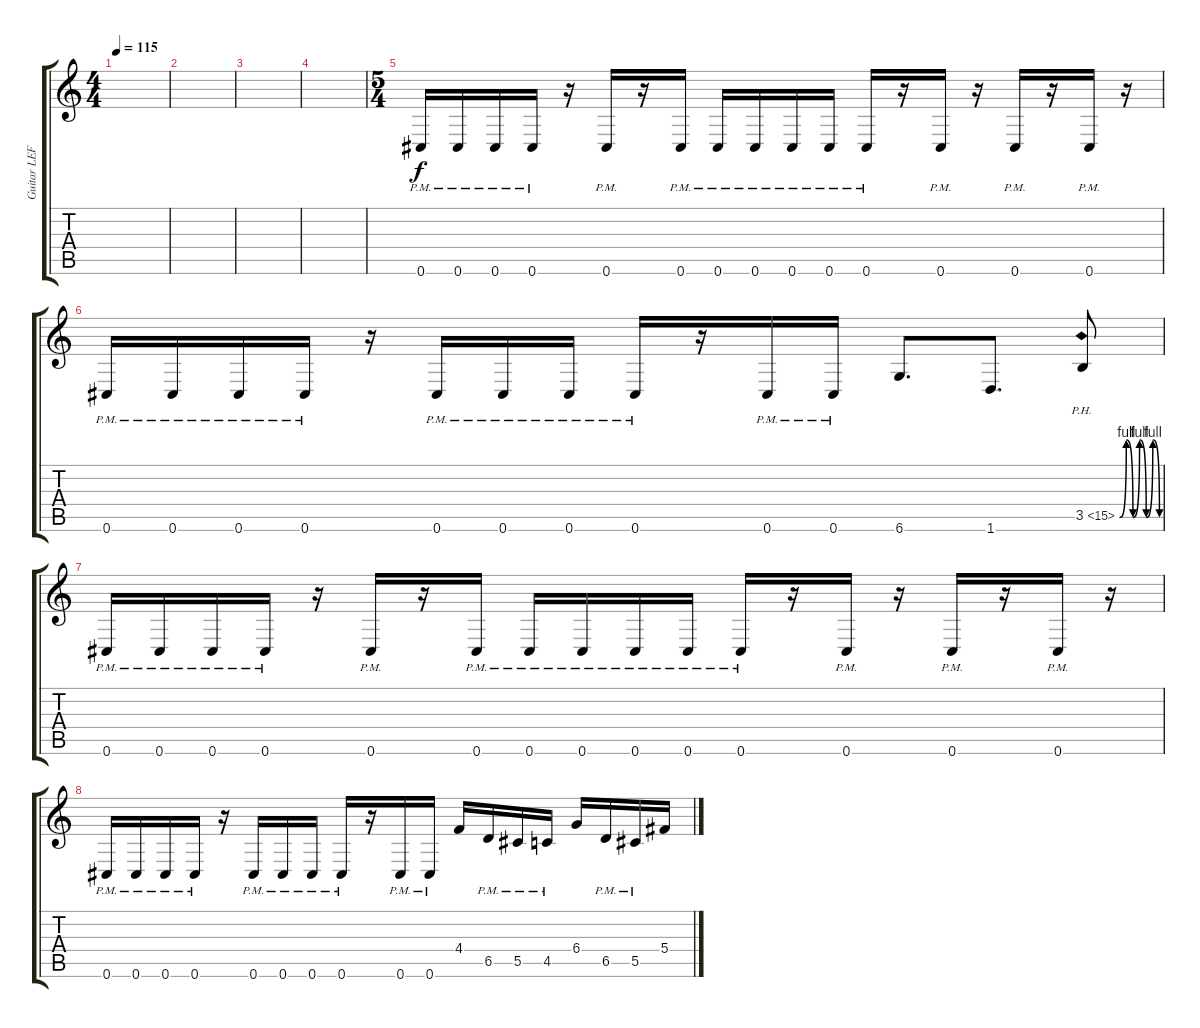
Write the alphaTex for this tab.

\track ("Guitar LEFT" "Guitar LEF") {instrument distortionguitar}
\staff {score tabs}
\tuning (Eb4 Bb3 Gb3 Db3 Ab2 Db2) {hide}
\ts (4 4)
\tempo 115
\clef g2
\ks c
|
|
|
|
\ts (5 4)
0.6{pm}.16 0.6{pm}.16 0.6{pm}.16 0.6{pm}.16 r.16 0.6{pm}.16 r.16 0.6{pm}.16 0.6{pm}.16 0.6{pm}.16 0.6{pm}.16 0.6{pm}.16 0.6{pm}.16 r.16 0.6{pm}.16 r.16 0.6{pm}.16 r.16 0.6{pm}.16 r.16 |
0.6{pm}.16 0.6{pm}.16 0.6{pm}.16 0.6{pm}.16 r.16 0.6{pm}.16 0.6{pm}.16 0.6{pm}.16 0.6{pm}.16 r.16 0.6{pm}.16 0.6{pm}.16 6.6.8{d} 1.6.8{d} 3.5{be (custom 0 0 10 4 20 0 30 4 40 0 50 4 60 0) ph 12}.8 |
0.6{pm}.16 0.6{pm}.16 0.6{pm}.16 0.6{pm}.16 r.16 0.6{pm}.16 r.16 0.6{pm}.16 0.6{pm}.16 0.6{pm}.16 0.6{pm}.16 0.6{pm}.16 0.6{pm}.16 r.16 0.6{pm}.16 r.16 0.6{pm}.16 r.16 0.6{pm}.16 r.16 |
0.6{pm}.16 0.6{pm}.16 0.6{pm}.16 0.6{pm}.16 r.16 0.6{pm}.16 0.6{pm}.16 0.6{pm}.16 0.6{pm}.16 r.16 0.6{pm}.16 0.6{pm}.16 4.4.16 6.5{pm}.16 5.5{pm}.16 4.5{pm}.16 6.4.16 6.5{pm}.16 5.5{pm}.16 5.4.16
